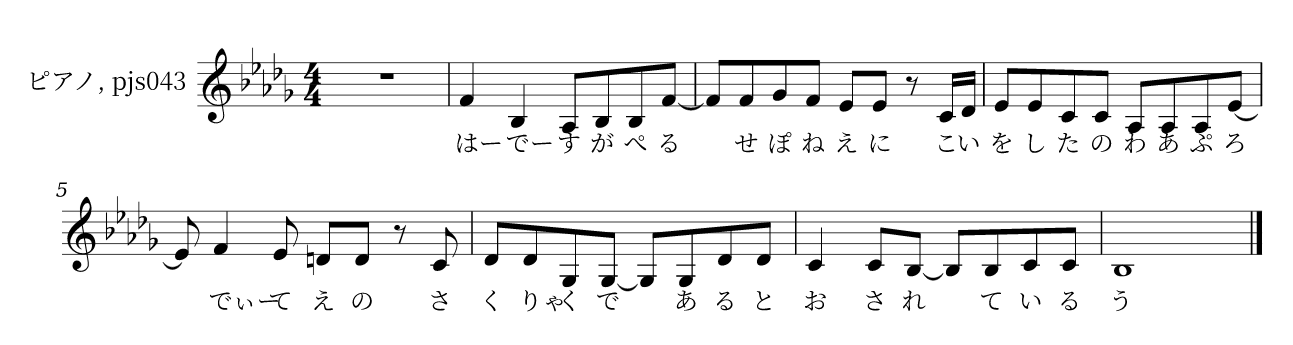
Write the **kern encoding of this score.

**kern	**text
*part1	*part1
*staff1	*staff1
*I"ピアノ, pjs043	*
*clefG2	*
*k[b-e-a-d-g-]	*
*M4/4	*
*MM130	*
=1	=1
1r	.
=2	=2
!	!LO:LY:b
4f/	はー
!	!LO:LY:b
4B-/	でー
!	!LO:LY:b
8A-/L	す
!	!LO:LY:b
8B-/	が
!	!LO:LY:b
8B-/	ぺ
!	!LO:LY:b
[8f/J	る
=3	=3
8f/L]	.
!	!LO:LY:b
8f/	せ
!	!LO:LY:b
8g-/	ぽ
!	!LO:LY:b
8f/J	ね
!	!LO:LY:b
8e-/L	え
!	!LO:LY:b
8e-/J	に
8r	.
!	!LO:LY:b
16c/LL	こ
!	!LO:LY:b
16d-/JJ	い
=4	=4
!	!LO:LY:b
8e-/L	を
!	!LO:LY:b
8e-/	し
!	!LO:LY:b
8c/	た
!	!LO:LY:b
8c/J	の
!	!LO:LY:b
8A-/L	わ
!	!LO:LY:b
8A-/	あ
!	!LO:LY:b
8A-/	ぷ
!	!LO:LY:b
[8e-/J	ろ
=5	=5
8e-/]	.
!	!LO:LY:b
4f/	でぃー
!	!LO:LY:b
8e-/	て
!	!LO:LY:b
8dn/L	え
!	!LO:LY:b
8d/J	の
8r	.
!	!LO:LY:b
8c/	さ
!!LO:LB:g=z
=6	=6
!	!LO:LY:b
8d-/L	く
!	!LO:LY:b
8d-/	りゃ
!	!LO:LY:b
8G-/	く
!	!LO:LY:b
[8G-/J	で
8G-/L]	.
!	!LO:LY:b
8G-/	あ
!	!LO:LY:b
8d-/	る
!	!LO:LY:b
8d-/J	と
=7	=7
!	!LO:LY:b
4c/	お
!	!LO:LY:b
8c/L	さ
!	!LO:LY:b
[8B-/J	れ
8B-/L]	.
!	!LO:LY:b
8B-/	て
!	!LO:LY:b
8c/	い
!	!LO:LY:b
8c/J	る
=8	=8
!	!LO:LY:b
1B-	う
==	==
*-	*-
